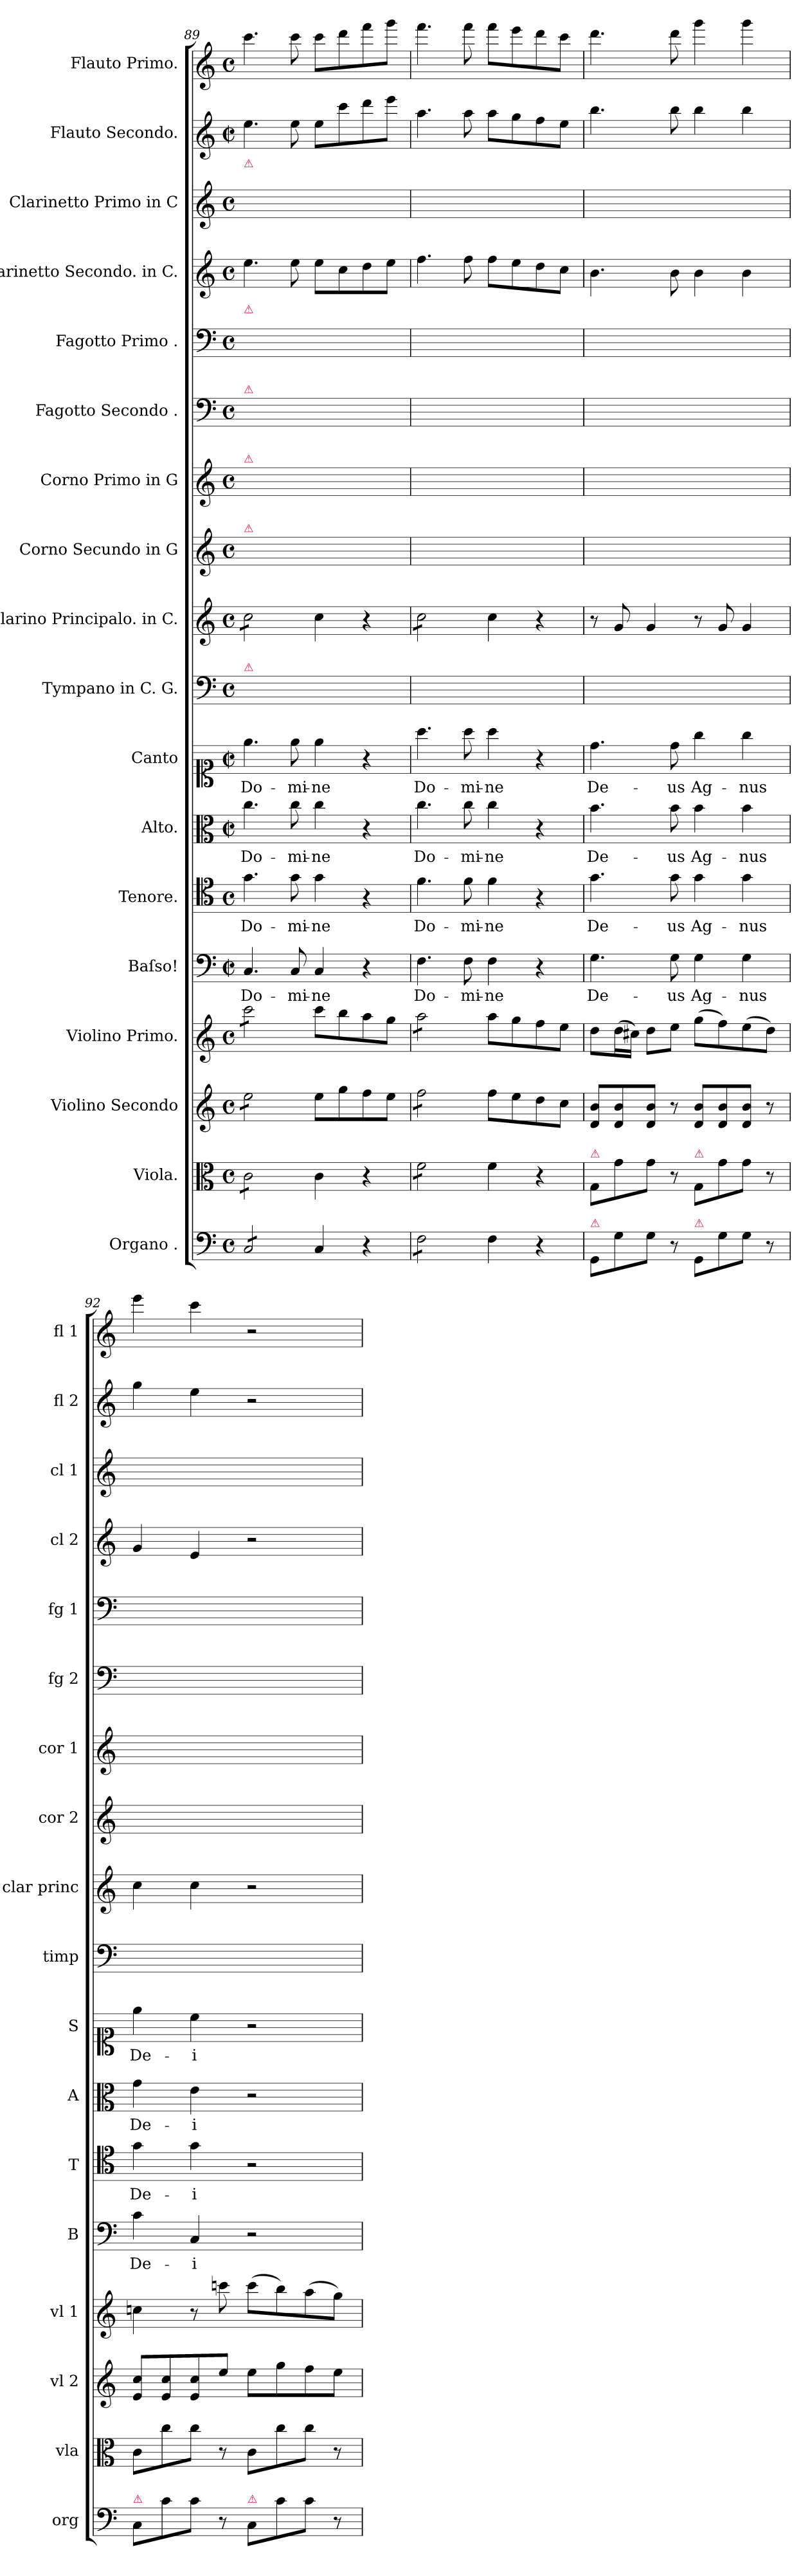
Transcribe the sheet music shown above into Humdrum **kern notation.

**kern	**kern	**kern	**kern	**kern	**text	**kern	**text	**kern	**text	**kern	**text	**kern	**kern	**kern	**kern	**kern	**kern	**kern	**kern	**kern	**kern
*part18	*part17	*part16	*part15	*part14	*part14	*part13	*part13	*part12	*part12	*part11	*part11	*part10	*part9	*part8	*part7	*part6	*part5	*part4	*part3	*part2	*part1
*staff18	*staff17	*staff16	*staff15	*staff14	*staff14	*staff13	*staff13	*staff12	*staff12	*staff11	*staff11	*staff10	*staff9	*staff8	*staff7	*staff6	*staff5	*staff4	*staff3	*staff2	*staff1
*I"Organo .	*I"Viola.	*I"Violino Secondo	*I"Violino Primo.	*I"Baſso!	*	*I"Tenore.	*	*I"Alto.	*	*I"Canto	*	*I"Tympano in C. G.	*I"Clarino Principalo. in C.	*I"Corno Secundo in G	*I"Corno Primo in G	*I"Fagotto Secondo .	*I"Fagotto Primo .	*I"Clarinetto Secondo. in C.	*I"Clarinetto Primo in C	*I"Flauto Secondo.	*I"Flauto Primo.
*I'org	*I'vla	*I'vl 2	*I'vl 1	*I'B	*	*I'T	*	*I'A	*	*I'S	*	*I'timp	*I'clar princ	*I'cor 2	*I'cor 1	*I'fg 2	*I'fg 1	*I'cl 2	*I'cl 1	*I'fl 2	*I'fl 1
*clefF4	*clefC3	*clefG2	*clefG2	*clefF4	*	*clefC4	*	*clefC3	*	*clefC1	*	*clefF4	*clefG2	*clefG2	*clefG2	*clefF4	*clefF4	*clefG2	*clefG2	*clefG2	*clefG2
*k[]	*k[]	*k[]	*k[]	*k[]	*	*k[]	*	*k[]	*	*k[]	*	*k[]	*k[]	*k[]	*k[]	*k[]	*k[]	*k[]	*k[]	*k[]	*k[]
*C:	*C:	*C:	*C:	*C:	*	*C:	*	*C:	*	*C:	*	*C:	*C:	*C:	*C:	*C:	*C:	*C:	*C:	*C:	*C:
*M4/4	*M4/4	*M4/4	*M4/4	*M4/4	*	*M4/4	*	*M4/4	*	*M4/4	*	*M4/4	*M4/4	*M4/4	*M4/4	*M4/4	*M4/4	*M4/4	*M4/4	*M4/4	*M4/4
*met(c)	*met(c)	*met(c)	*met(c)	*met(c|)	*	*met(c)	*	*met(c|)	*	*met(c|)	*	*met(c)	*met(c)	*met(c)	*met(c)	*met(c)	*met(c)	*met(c)	*met(c)	*met(c|)	*met(c)
=89	=89	=89	=89	=89	=89	=89	=89	=89	=89	=89	=89	=89	=89	=89	=89	=89	=89	=89	=89	=89	=89
!	!	!	!	!	!	!	!	!	!	!	!	!	!	!	!	!	!	!	!LO:TX:a:color=crimson:t=⚠	!	!
!	!	!	!	!	!	!	!	!	!	!	!	!	!	!	!	!	!LO:TX:a:color=crimson:t=⚠	!	!	!	!
!	!	!	!	!	!	!	!	!	!	!	!	!	!	!	!	!LO:TX:a:color=crimson:t=⚠	!	!	!	!	!
!	!	!	!	!	!	!	!	!	!	!	!	!	!	!	!LO:TX:a:color=crimson:t=⚠	!	!	!	!	!	!
!	!	!	!	!	!	!	!	!	!	!	!	!	!	!LO:TX:a:color=crimson:t=⚠	!	!	!	!	!	!	!
!	!	!	!	!	!	!	!	!	!	!	!	!	!LO:TX:a:t=||||	!	!	!	!	!	!	!	!
!	!	!	!	!	!	!	!	!	!	!	!	!LO:TX:a:color=crimson:t=⚠	!	!	!	!	!	!	!	!	!
!	!	!	!LO:TX:a:t=....	!	!	!	!	!	!	!	!	!	!	!	!	!	!	!	!	!	!
*tremolo	*	*	*	*	*	*	*	*	*	*	*	*	*	*	*	*	*	*	*	*	*
*	*tremolo	*	*	*	*	*	*	*	*	*	*	*	*	*	*	*	*	*	*	*	*
*	*	*tremolo	*	*	*	*	*	*	*	*	*	*	*	*	*	*	*	*	*	*	*
*	*	*	*tremolo	*	*	*	*	*	*	*	*	*	*	*	*	*	*	*	*	*	*
*	*	*	*	*	*	*	*	*	*	*	*	*	*tremolo	*	*	*	*	*	*	*	*
8C/L	8c\L	8ee\L	8ccc\L	4.C/	Do-	4.g\	Do-	4.cc\	Do-	4.ee\	Do-	4.C/yy	8cc\L	4.c/yy	4.cc\yy	4.E\yy	4.c\yy	4.ee\	4.ccc\yy	4.ee\	4.ccc\
8C/	8c\	8ee\	8ccc\	.	.	.	.	.	.	.	.	.	8cc\	.	.	.	.	.	.	.	.
8C/	8c\	8ee\	8ccc\	.	.	.	.	.	.	.	.	.	8cc\	.	.	.	.	.	.	.	.
8C/J	8c\J	8ee\J	8ccc\J	8C/	-mi-	8g\	-mi-	8cc\	-mi-	8ee\	-mi-	8C/yy	8cc\J	8c/yy	8cc\yy	8E\yy	8c\yy	8ee\	8ccc\yy	8ee\	8ccc\
*	*	*	*	*	*	*	*	*	*	*	*	*	*Xtremolo	*	*	*	*	*	*	*	*
*	*	*	*Xtremolo	*	*	*	*	*	*	*	*	*	*	*	*	*	*	*	*	*	*
*	*	*Xtremolo	*	*	*	*	*	*	*	*	*	*	*	*	*	*	*	*	*	*	*
*	*Xtremolo	*	*	*	*	*	*	*	*	*	*	*	*	*	*	*	*	*	*	*	*
*Xtremolo	*	*	*	*	*	*	*	*	*	*	*	*	*	*	*	*	*	*	*	*	*
4C/	4c\	8ee\L	8ccc\L	4C/	-ne	4g\	-ne	4cc\	-ne	4ee\	-ne	4C/yy	4cc\	4c/yy	4cc\yy	8E\Lyy	8c\Lyy	8ee\L	8ccc\Lyy	8ee\L	8ccc\L
.	.	8gg\	8bb\	.	.	.	.	.	.	.	.	.	.	.	.	8C\yy	8E\yy	8cc\	8ee\yy	8ccc\	8ddd\
4r	4r	8ff\	8aa\	4r	.	4r	.	4r	.	4r	.	4ryy	4r	4ryy	4ryy	8D\yy	8F\yy	8dd\	8ff\yy	8ddd\	8fff\
.	.	8ee\J	8gg\J	.	.	.	.	.	.	.	.	.	.	.	.	8E\Jyy	8G\Jyy	8ee\J	8gg\Jyy	8eee\J	8ggg\J
=90	=90	=90	=90	=90	=90	=90	=90	=90	=90	=90	=90	=90	=90	=90	=90	=90	=90	=90	=90	=90	=90
!	!	!	!	!	!	!	!	!	!	!	!	!	!LO:TX:a:t=||||	!	!	!	!	!	!	!	!
!	!	!	!LO:TX:a:t=...	!	!	!	!	!	!	!	!	!	!	!	!	!	!	!	!	!	!
!	!	!	!	!	!LO:LY:i	!	!	!	!	!	!LO:LY:i	!	!	!	!	!	!	!	!	!	!
*tremolo	*	*	*	*	*	*	*	*	*	*	*	*	*	*	*	*	*	*	*	*	*
*	*tremolo	*	*	*	*	*	*	*	*	*	*	*	*	*	*	*	*	*	*	*	*
*	*	*tremolo	*	*	*	*	*	*	*	*	*	*	*	*	*	*	*	*	*	*	*
*	*	*	*tremolo	*	*	*	*	*	*	*	*	*	*	*	*	*	*	*	*	*	*
*	*	*	*	*	*	*	*	*	*	*	*	*	*tremolo	*	*	*	*	*	*	*	*
8F\L	8f\L	8ff\L	8aa\L	4.F\	Do-	4.f\	Do-	4.cc\	Do-	4.aa\	Do-	4.C/yy	8cc\L	4.c/yy	4.cc\yy	4.F\yy	4.A\yy	4.ff\	4.aa\yy	4.aa\	4.fff\
8F\	8f\	8ff\	8aa\	.	.	.	.	.	.	.	.	.	8cc\	.	.	.	.	.	.	.	.
8F\	8f\	8ff\	8aa\	.	.	.	.	.	.	.	.	.	8cc\	.	.	.	.	.	.	.	.
!	!	!	!	!	!LO:LY:i	!	!	!	!	!	!LO:LY:i	!	!	!	!	!	!	!	!	!	!
8F\J	8f\J	8ff\J	8aa\J	8F\	-mi-	8f\	-mi-	8cc\	-mi-	8aa\	-mi-	8C/yy	8cc\J	8c/yy	8cc\yy	8F\yy	8A\yy	8ff\	8aa\yy	8aa\	8fff\
*	*	*	*	*	*	*	*	*	*	*	*	*	*Xtremolo	*	*	*	*	*	*	*	*
*	*	*	*Xtremolo	*	*	*	*	*	*	*	*	*	*	*	*	*	*	*	*	*	*
*	*	*Xtremolo	*	*	*	*	*	*	*	*	*	*	*	*	*	*	*	*	*	*	*
*	*Xtremolo	*	*	*	*	*	*	*	*	*	*	*	*	*	*	*	*	*	*	*	*
*Xtremolo	*	*	*	*	*	*	*	*	*	*	*	*	*	*	*	*	*	*	*	*	*
!	!	!	!	!	!LO:LY:i	!	!	!	!	!	!LO:LY:i	!	!	!	!	!	!	!	!	!	!
4F\	4f\	8ff\L	8aa\L	4F\	-ne	4f\	-ne	4cc\	-ne	4aa\	-ne	4C/yy	4cc\	4c/yy	4cc\yy	8F\Lyy	8A\Lyy	8ff\L	8aa\Lyy	8aa\L	8fff\L
.	.	8ee\	8gg\	.	.	.	.	.	.	.	.	.	.	.	.	8E\yy	8G\yy	8ee\	8gg\yy	8gg\	8eee\
4r	4r	8dd\	8ff\	4r	.	4r	.	4r	.	4r	.	4ryy	4r	4ryy	4ryy	8D\yy	8F\yy	8dd\	8ff\yy	8ff\	8ddd\
.	.	8cc\J	8ee\J	.	.	.	.	.	.	.	.	.	.	.	.	8C\Jyy	8E\Jyy	8cc\J	8ee\Jyy	8ee\J	8ccc\J
=91	=91	=91	=91	=91	=91	=91	=91	=91	=91	=91	=91	=91	=91	=91	=91	=91	=91	=91	=91	=91	=91
!	!LO:TX:a:color=crimson:t=⚠	!	!	!	!	!	!	!	!	!	!	!	!	!	!	!	!	!	!	!	!
!LO:TX:a:color=crimson:t=⚠	!	!	!	!	!	!	!	!	!	!	!	!	!	!	!	!	!	!	!	!	!
8GG/L	8G/L	8d/ 8b/L	8dd\L	4.G\	De-	4.g\	De-	4.b\	De-	4.dd\	De-	4GG/yy	8r	4.g/yy	4.dd\yy	4.BB/yy	4.d\yy	4.b\	4.dd\yy	4.bb\	4.ddd\
8G\	8g\	8d/ 8b/	(16dd\L	.	.	.	.	.	.	.	.	.	8g/	.	.	.	.	.	.	.	.
.	.	.	16cc#X\JJ)	.	.	.	.	.	.	.	.	.	.	.	.	.	.	.	.	.	.
8G\J	8g\J	8d/ 8b/J	8dd\L	.	.	.	.	.	.	.	.	4ryy	4g/	.	.	.	.	.	.	.	.
8r	8r	8r	8ee\J	8G\	-us	8g\	-us	8b\	-us	8dd\	-us	.	.	8g/yy	8dd\yy	8B\yy	8d\yy	8b\	8dd\yy	8bb\	8ddd\
!	!LO:TX:a:color=crimson:t=⚠	!	!	!	!	!	!	!	!	!	!	!	!	!	!	!	!	!	!	!	!
!LO:TX:a:color=crimson:t=⚠	!	!	!	!	!	!	!	!	!	!	!	!	!	!	!	!	!	!	!	!	!
8GG/L	8G/L	8d/ 8b/L	(8gg\L	4G\	Ag-	4g\	Ag-	4b\	Ag-	4gg\	Ag-	4GG/yy	8r	4g/yy	4dd\yy	4B\yy	4g\yy	4b\	4gg\yy	4bb\	4ggg\
8G\	8g\	8d/ 8b/	8ff\)	.	.	.	.	.	.	.	.	.	8g/	.	.	.	.	.	.	.	.
8G\J	8g\J	8d/ 8b/J	(8ee\	4G\	-nus	4g\	-nus	4b\	-nus	4gg\	-nus	4ryy	4g/	4g/yy	4dd\yy	4B\yy	4g\yy	4b\	4gg\yy	4bb\	4ggg\
8r	8r	8r	8dd\J)	.	.	.	.	.	.	.	.	.	.	.	.	.	.	.	.	.	.
=92	=92	=92	=92	=92	=92	=92	=92	=92	=92	=92	=92	=92	=92	=92	=92	=92	=92	=92	=92	=92	=92
!LO:TX:a:color=crimson:t=⚠	!	!	!	!	!	!	!	!	!	!	!	!	!	!	!	!	!	!	!	!	!
8C/L	8c\L	8e/ 8cc/L	4ccn\	4c\	De-	4g\	De-	4g\	De-	4ee\	De-	4C/yy	4cc\	4e/yy	4ee\yy	4G\yy	4e\yy	4g/	4ee\yy	4gg\	4eee\
8c\	8cc\	8e/ 8cc/	.	.	.	.	.	.	.	.	.	.	.	.	.	.	.	.	.	.	.
8c\J	8cc\J	8e/ 8cc/	8r	4C/	-i	4g\	-i	4e\	-i	4cc\	-i	4C/yy	4cc\	4c/yy	4cc\yy	4E\yy	4c\yy	4e/	4cc\yy	4ee\	4ccc\
8r	8r	8ee/J	8cccn\	.	.	.	.	.	.	.	.	.	.	.	.	.	.	.	.	.	.
!LO:TX:a:color=crimson:t=⚠	!	!	!	!	!	!	!	!	!	!	!	!	!	!	!	!	!	!	!	!	!
8C/L	8c\L	8ee\L	(8ccc\L	2r	.	2r	.	2r	.	2r	.	2ryy	2r	4ryy	2ryy	2ryy	2ryy	2r	2ryy	2r	2r
8c\	8cc\	8gg\	8bb\)	.	.	.	.	.	.	.	.	.	.	.	.	.	.	.	.	.	.
8c\J	8cc\J	8ff\	(8aa\	.	.	.	.	.	.	.	.	.	.	4ryy	.	.	.	.	.	.	.
8r	8r	8ee\J	8gg\J)	.	.	.	.	.	.	.	.	.	.	.	.	.	.	.	.	.	.
=	=	=	=	=	=	=	=	=	=	=	=	=	=	=	=	=	=	=	=	=	=
*-	*-	*-	*-	*-	*-	*-	*-	*-	*-	*-	*-	*-	*-	*-	*-	*-	*-	*-	*-	*-	*-
